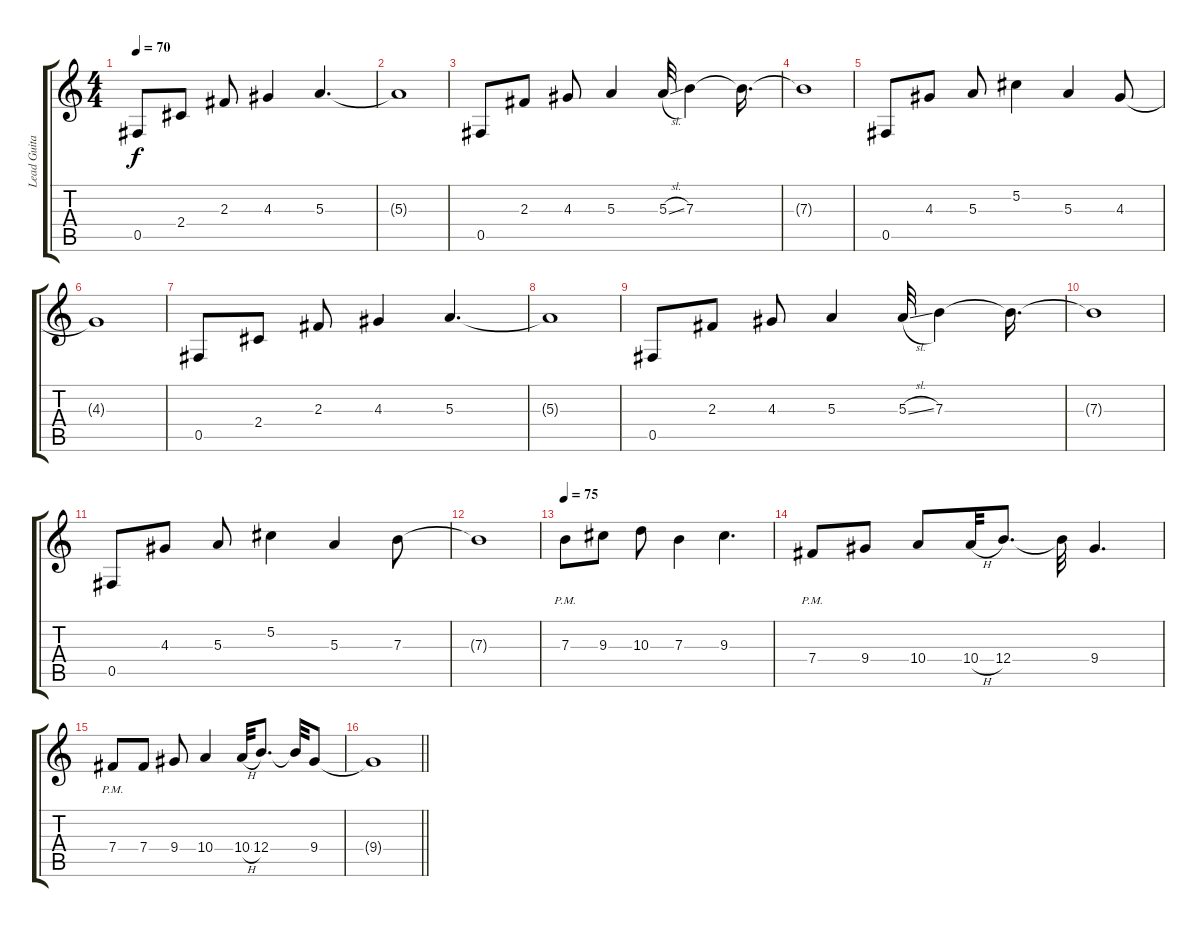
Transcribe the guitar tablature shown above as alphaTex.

\track ("Lead Guitar 1 (Distortion)" "Lead Guita") {instrument overdrivenguitar}
\staff {score tabs}
\tuning (Db4 Ab3 E3 B2 Gb2 Db2) {hide}
\ts (4 4)
\tempo 70
\clef g2
\ks c
0.5.8{dy f} 2.4.8 2.3.8 4.3.4 5.3.4{d} |
5.3{t}.1 |
0.5.8 2.3.8 4.3.8 5.3.4 5.3{sl}.32 7.3.4 7.3{t}.16{d} |
7.3{t}.1 |
0.5.8 4.3.8 5.3.8 5.2.4 5.3.4 4.3.8 |
4.3{t}.1 |
0.5.8 2.4.8 2.3.8 4.3.4 5.3.4{d} |
5.3{t}.1 |
0.5.8 2.3.8 4.3.8 5.3.4 5.3{sl}.32 7.3.4 7.3{t}.16{d} |
7.3{t}.1 |
0.5.8 4.3.8 5.3.8 5.2.4 5.3.4 7.3.8 |
7.3{t}.1 |
\tempo 75
7.3{pm}.8 9.3.8 10.3.8 7.3.4 9.3.4{d} |
7.4{pm}.8 9.4.8 10.4.8 10.4{h}.32 12.4.8{d} 12.4{t}.32 9.4.4{d} |
7.4{pm}.8 7.4.8 9.4.8 10.4.4 10.4{h}.32 12.4.8{d} 12.4{t}.32 9.4.8 |
\barLineRight lightlight
9.4{t}.1
